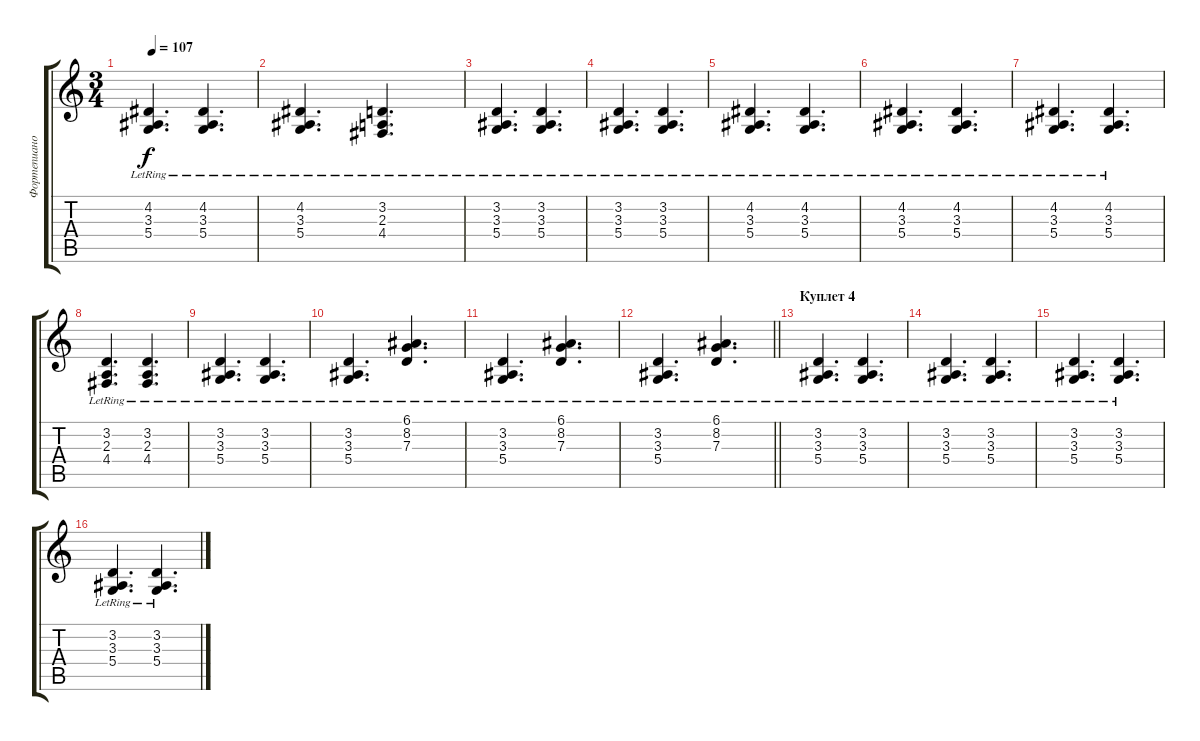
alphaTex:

\track ("Фортепиано" "Фортепиано") {instrument brightacousticpiano}
\staff {score tabs}
\tuning (E4 B3 G3 D3 A2 E2) {hide}
\ts (3 4)
\tempo 107
\clef g2
\ks c
(4.2{lr} 3.3{lr} 5.4{lr}).4{d dy f} (4.2{lr} 3.3{lr} 5.4{lr}).4{d} |
(4.2{lr} 3.3{lr} 5.4{lr}).4{d} (3.2{lr} 2.3{lr} 4.4{lr}).4{d} |
(3.2{lr} 3.3{lr} 5.4{lr}).4{d} (3.2{lr} 3.3{lr} 5.4{lr}).4{d} |
(3.2{lr} 3.3{lr} 5.4{lr}).4{d} (3.2{lr} 3.3{lr} 5.4{lr}).4{d} |
(4.2{lr} 3.3{lr} 5.4{lr}).4{d} (4.2{lr} 3.3{lr} 5.4{lr}).4{d} |
(4.2{lr} 3.3{lr} 5.4{lr}).4{d} (4.2{lr} 3.3{lr} 5.4{lr}).4{d} |
(4.2{lr} 3.3{lr} 5.4{lr}).4{d} (4.2{lr} 3.3{lr} 5.4{lr}).4{d} |
(3.2{lr} 2.3{lr} 4.4{lr}).4{d} (3.2{lr} 2.3{lr} 4.4{lr}).4{d} |
(3.2{lr} 3.3{lr} 5.4{lr}).4{d} (3.2{lr} 3.3{lr} 5.4{lr}).4{d} |
(3.2{lr} 3.3{lr} 5.4{lr}).4{d} (6.1 8.2{lr} 7.3{lr}).4{d} |
(3.2{lr} 3.3{lr} 5.4{lr}).4{d} (6.1 8.2{lr} 7.3{lr}).4{d} |
\barLineRight lightlight
(3.2{lr} 3.3{lr} 5.4).4{d} (6.1 8.2{lr} 7.3{lr}).4{d} |
\section ("" "Куплет 4")
(3.2{lr} 3.3{lr} 5.4{lr}).4{d} (3.2{lr} 3.3{lr} 5.4{lr}).4{d} |
(3.2{lr} 3.3{lr} 5.4{lr}).4{d} (3.2{lr} 3.3{lr} 5.4{lr}).4{d} |
(3.2{lr} 3.3{lr} 5.4{lr}).4{d} (3.2{lr} 3.3{lr} 5.4{lr}).4{d} |
(3.2{lr} 3.3{lr} 5.4{lr}).4{d} (3.2{lr} 3.3{lr} 5.4{lr}).4{d}
